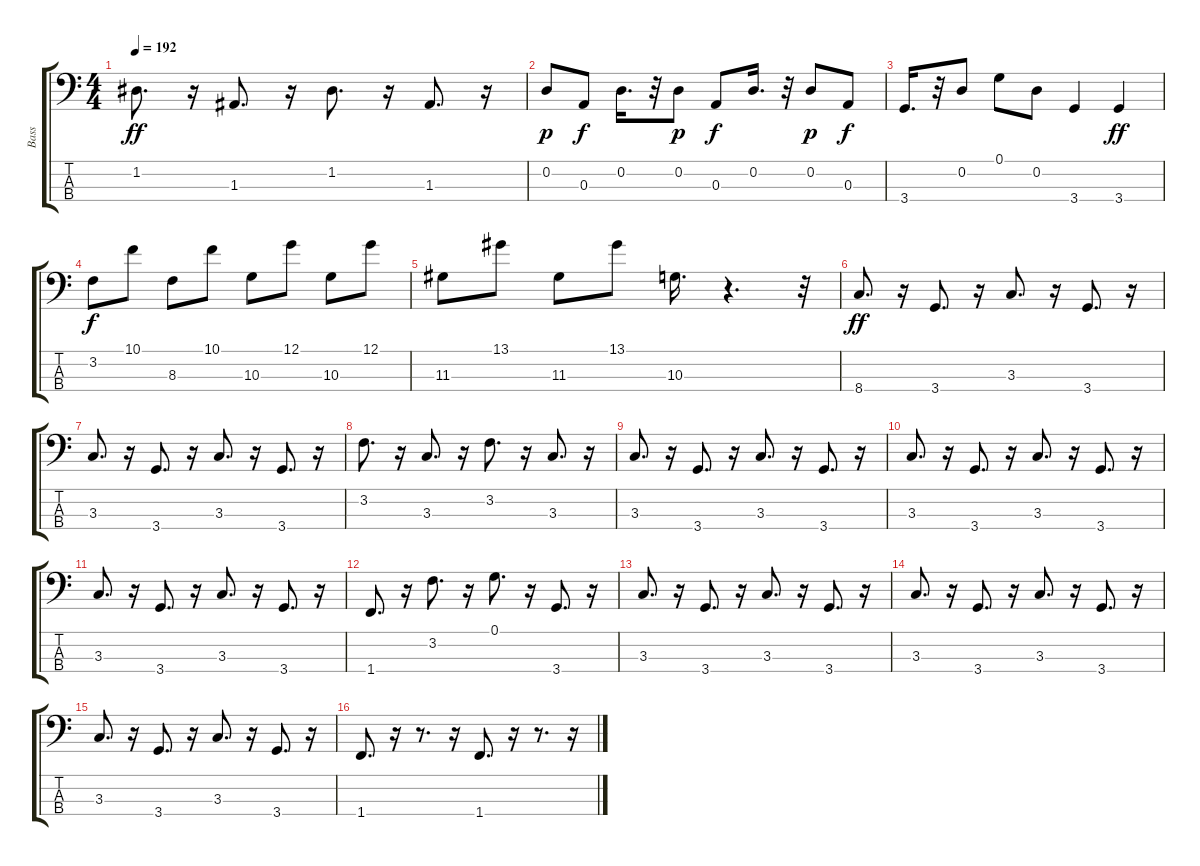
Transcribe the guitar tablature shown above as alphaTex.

\track ("Bass" "Bass") {instrument electricbasspick}
\staff {score tabs}
\tuning (G2 D2 A1 E1) {hide}
\ts (4 4)
\tempo 192
\clef f4
\ks c
1.2.8{d dy ff} r.16 1.3.8{d} r.16 1.2.8{d} r.16 1.3.8{d} r.16 |
0.2.8{dy p} 0.3.8{dy f} 0.2.16{d} r.32 0.2.8{dy p} 0.3.8{dy f} 0.2.16{d} r.32 0.2.8{dy p} 0.3.8{dy f} |
3.4.16{d} r.32 0.2.8 0.1.8 0.2.8 3.4.4 3.4.4{dy ff} |
3.2.8{dy f} 10.1.8 8.3.8 10.1.8 10.3.8 12.1.8 10.3.8 12.1.8 |
11.3.8 13.1.8 11.3.8 13.1.8 10.3.16{d} r.4{d} r.32 |
8.4.8{d dy ff} r.16 3.4.8{d} r.16 3.3.8{d} r.16 3.4.8{d} r.16 |
3.3.8{d} r.16 3.4.8{d} r.16 3.3.8{d} r.16 3.4.8{d} r.16 |
3.2.8{d} r.16 3.3.8{d} r.16 3.2.8{d} r.16 3.3.8{d} r.16 |
3.3.8{d} r.16 3.4.8{d} r.16 3.3.8{d} r.16 3.4.8{d} r.16 |
3.3.8{d} r.16 3.4.8{d} r.16 3.3.8{d} r.16 3.4.8{d} r.16 |
3.3.8{d} r.16 3.4.8{d} r.16 3.3.8{d} r.16 3.4.8{d} r.16 |
1.4.8{d} r.16 3.2.8{d} r.16 0.1.8{d} r.16 3.4.8{d} r.16 |
3.3.8{d} r.16 3.4.8{d} r.16 3.3.8{d} r.16 3.4.8{d} r.16 |
3.3.8{d} r.16 3.4.8{d} r.16 3.3.8{d} r.16 3.4.8{d} r.16 |
3.3.8{d} r.16 3.4.8{d} r.16 3.3.8{d} r.16 3.4.8{d} r.16 |
1.4.8{d} r.16 r.8{d} r.16 1.4.8{d} r.16 r.8{d} r.16
